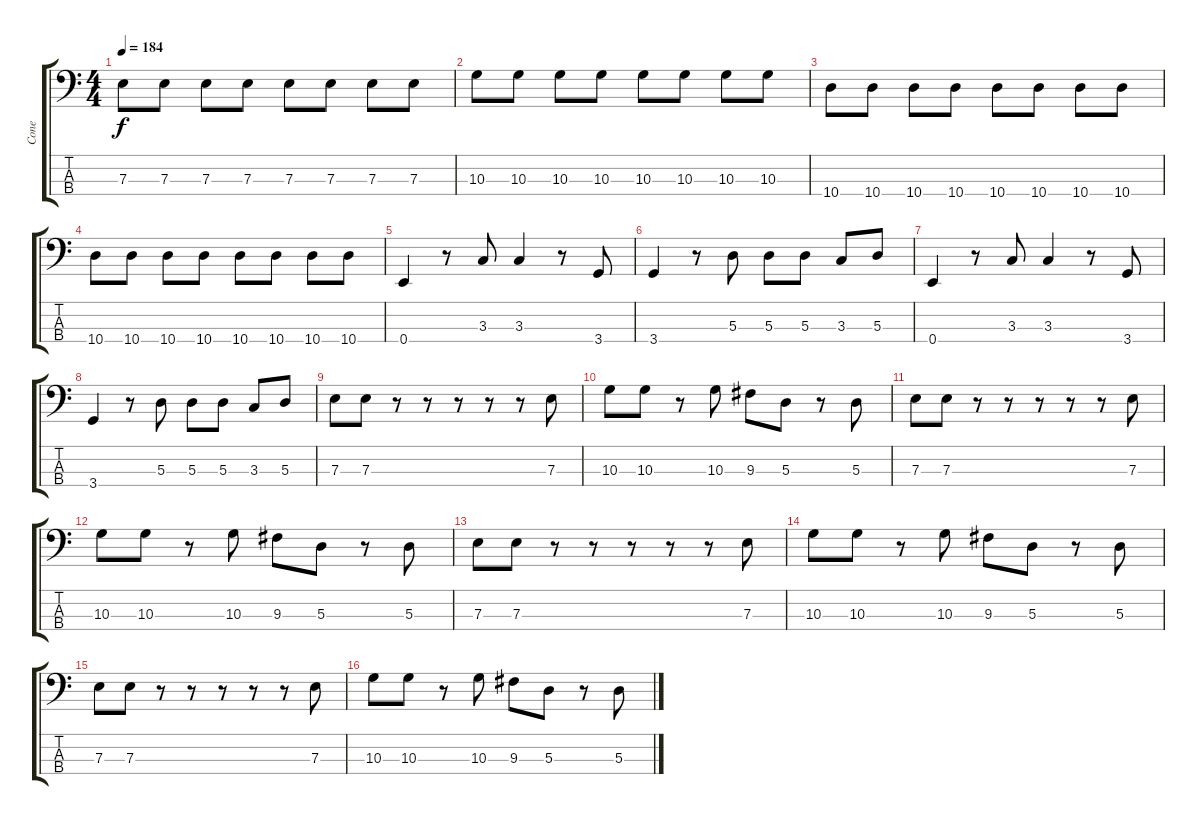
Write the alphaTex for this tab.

\track ("Cone" "Cone") {instrument electricbassfinger}
\staff {score tabs}
\tuning (G2 D2 A1 E1) {hide}
\ts (4 4)
\tempo 184
\clef f4
\ks c
7.3.8{dy f} 7.3.8 7.3.8 7.3.8 7.3.8 7.3.8 7.3.8 7.3.8 |
10.3.8 10.3.8 10.3.8 10.3.8 10.3.8 10.3.8 10.3.8 10.3.8 |
10.4.8 10.4.8 10.4.8 10.4.8 10.4.8 10.4.8 10.4.8 10.4.8 |
10.4.8 10.4.8 10.4.8 10.4.8 10.4.8 10.4.8 10.4.8 10.4.8 |
0.4.4 r.8 3.3.8 3.3.4 r.8 3.4.8 |
3.4.4 r.8 5.3.8 5.3.8 5.3.8 3.3.8 5.3.8 |
0.4.4 r.8 3.3.8 3.3.4 r.8 3.4.8 |
3.4.4 r.8 5.3.8 5.3.8 5.3.8 3.3.8 5.3.8 |
7.3.8 7.3.8 r.8 r.8 r.8 r.8 r.8 7.3.8 |
10.3.8 10.3.8 r.8 10.3.8 9.3.8 5.3.8 r.8 5.3.8 |
7.3.8 7.3.8 r.8 r.8 r.8 r.8 r.8 7.3.8 |
10.3.8 10.3.8 r.8 10.3.8 9.3.8 5.3.8 r.8 5.3.8 |
7.3.8 7.3.8 r.8 r.8 r.8 r.8 r.8 7.3.8 |
10.3.8 10.3.8 r.8 10.3.8 9.3.8 5.3.8 r.8 5.3.8 |
7.3.8 7.3.8 r.8 r.8 r.8 r.8 r.8 7.3.8 |
10.3.8 10.3.8 r.8 10.3.8 9.3.8 5.3.8 r.8 5.3.8
